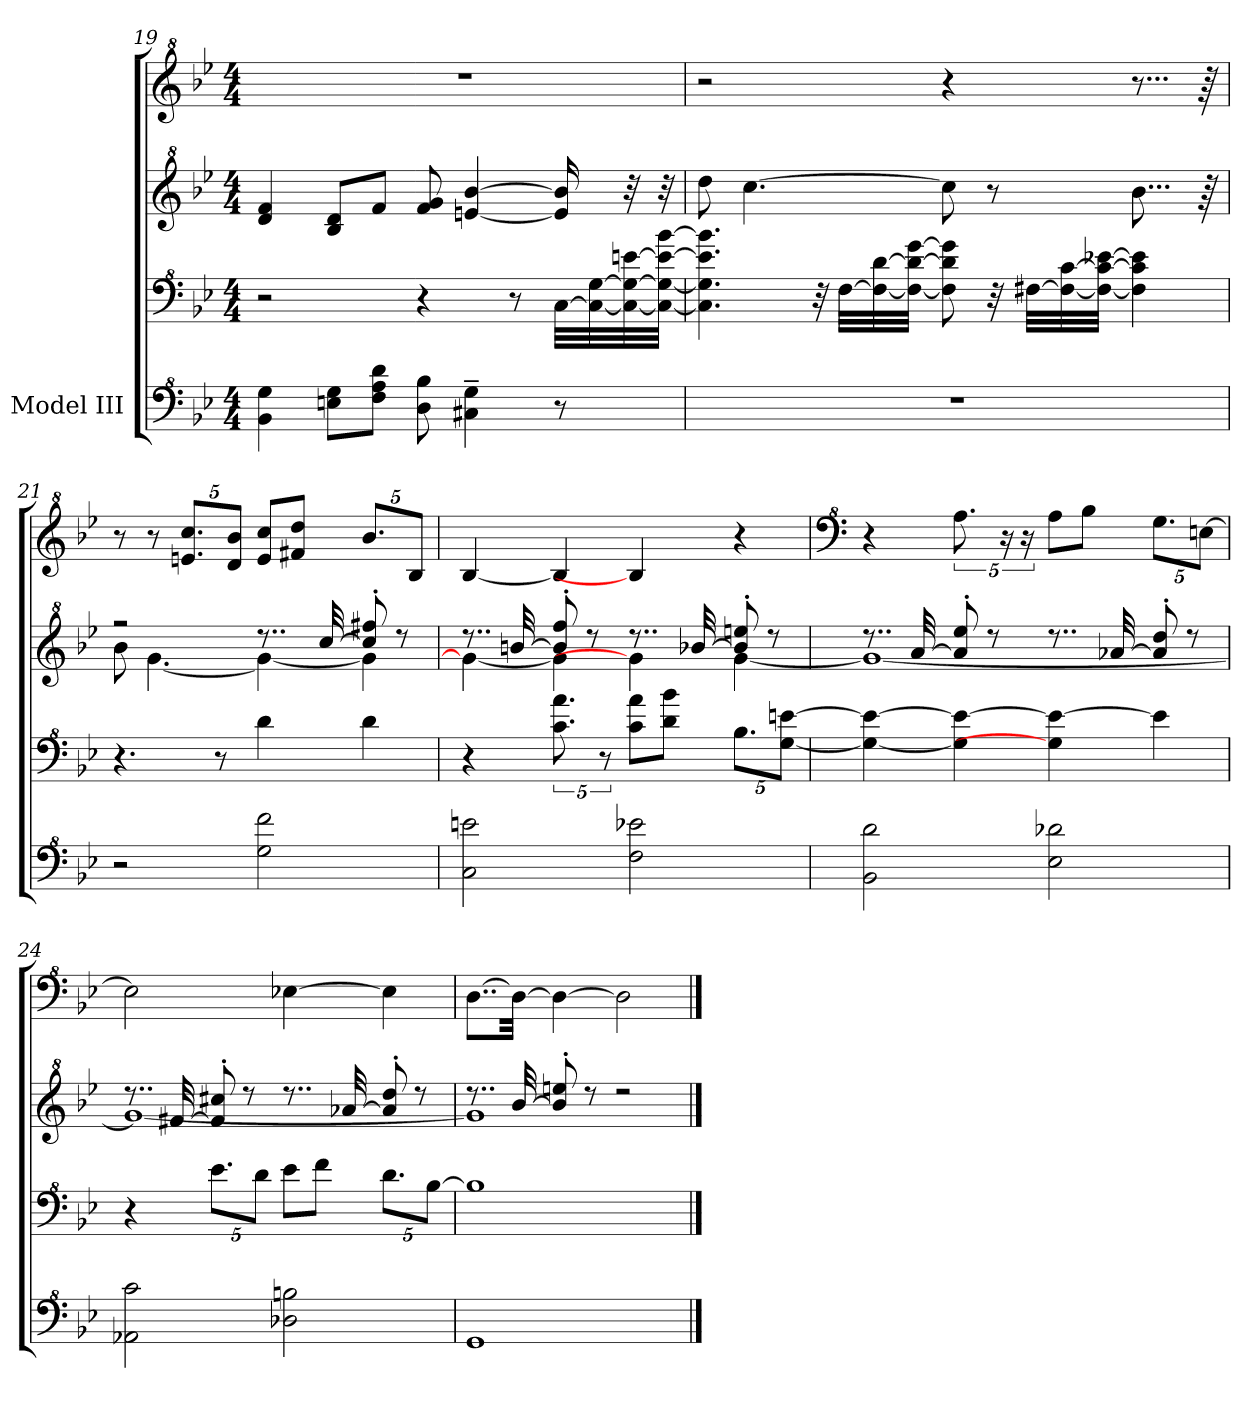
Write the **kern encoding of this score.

**kern	**kern	**kern	**kern
*part1	*part1	*part1	*part1
*staff4	*staff3	*staff2	*staff1
*I"Model III	*	*	*
*clefF^4	*clefF^4	*clefG^2	*clefG^2
*k[b-e-]	*k[b-e-]	*k[b-e-]	*k[b-e-]
*M4/4	*M4/4	*M4/4	*M4/4
*MM76	*MM76	*MM76	*MM76
=19	=19	=19	=19
4B-\ 4g\	2r	4dd/ 4ff/	1r
8en\ 8g\L	.	8b-/ 8dd/L	.
8f\ 8a\ 8dd\J	.	8ff/J	.
8d\ 8b-\	4r	8ff/ 8gg/	.
4c#X\~ 4g\~	.	[4een/ [4bb-/	.
.	8r	.	.
8r	[32c\LLL	16ee/] 16bb-/]	.
.	32c\_ [32g\	.	.
.	32c\_ 32g\_ [32een\	32r	.
.	32c\_ 32g\_ 32ee\_ [32bb-\JJJ	32r	.
!!LO:LB:g=z
=20	=20	=20	=20
*	*	*	*MM74
1r	4.c\] 4.g\] 4.ee\] 4.bb-\]	8ddd\	2r
.	.	[4.ccc\	.
.	32r	.	.
.	[32f\LLL	.	.
.	32f\_ [32dd\	.	.
.	32f\_ 32dd\_ [32gg\JJJ	.	.
*	*	*	*MM68
.	8f\] 8dd\] 8gg\]	8ccc\]	4r
.	32r	8r	.
.	[32f#X\LLL	.	.
.	32f#\_ [32cc\	.	.
.	32f#\_ 32cc\_ [32ee-X\JJJ	.	.
*	*	*	*MM60
.	4f#\] 4cc\] 4ee-\]	8...bb-\	8...r
*	*	*	*MM30
.	.	64r	64r
=21	=21	=21	=21
*	*	*	*MM50
*	*	*^	*
2r	4.r	2r	8bb-\	8r
*	*	*	*	*MM80
.	.	.	[4.gg\	8r
*	*	*	*	*Xbrackettup
.	.	.	.	10.een/ 10.ccc/L
.	8r	.	.	.
.	.	.	.	10dd/ 10bb-/J
2g\ 2ff\	4dd\	8..r	4gg\_	8ee/ 8ccc/L
.	.	.	.	8ff#X/ 8ddd/J
.	.	[32ccc/	.	.
.	4dd\	8ccc/]' 8fff#X/'	4gg\]	10.bb-/L
.	.	8r	.	.
.	.	.	.	10b-/J
!!LO:PB:g=z
=22	=22	=22	=22	=22
2c\ 2een\	4r	8..r	4gg\_	[4b-/
.	.	[32bbn/	.	.
.	10.cc\ 10.aa\	8bb/]' 8fff/'	4gg\]	4b-/]
.	.	8r	.	.
.	10r	.	.	.
2f\ 2ee-X\	8cc\ 8aa\L	8..r	4gg\]	4b-/]
.	8dd\ 8bb-\J	.	.	.
.	.	[32bb-X/	.	.
*	*Xbrackettup	*	*	*
.	10.b-\L	8bb-/]' 8eeen/'	[4gg\	4r
.	.	8r	.	.
.	[10g\ [10een\J	.	.	.
=23	=23	=23	=23	=23
*	*	*	*	*clefF^4
*	*	*	*	*MM76
2B-\ 2dd\	4g\_ 4ee\_	8..r	1gg_	4r
.	.	[32aa/	.	.
*	*	*	*	*brackettup
.	4g\] 4ee\_	8aa/]' 8eee-/'	.	10.a\
.	.	8r	.	.
.	.	.	.	20r
.	.	.	.	20r
2e-\ 2dd-X\	4g\] 4ee\_	8..r	.	8a\L
.	.	.	.	8b-\J
.	.	[32aa-X/	.	.
*	*	*	*	*Xbrackettup
*	*	*	*	*MM72
.	4ee\]	8aa-/]' 8ddd/'	.	10.g\L
.	.	8r	.	.
.	.	.	.	[10en\J
!!LO:LB:g=z
=24	=24	=24	=24	=24
2A-X\ 2cc\	4r	8..r	1gg_	2e\]
.	.	[32ff#X/	.	.
.	10.ee-\L	8ff#/]' 8ccc#X/'	.	.
.	.	8r	.	.
.	10dd\J	.	.	.
*	*	*	*	*MM68
2d-X\ 2bn\	8ee-\L	8..r	.	[4e-X\
.	8ff\J	.	.	.
.	.	[32aa-X/	.	.
*	*	*	*	*MM60
.	10.dd\L	8aa-/]' 8ddd/'	.	4e-\]
.	.	8r	.	.
.	[10b-\J	.	.	.
=25	=25	=25	=25	=25
1G	1b-]	8..r	1gg]	[8..d\L
*	*	*	*	*MM68
.	.	[32bb-/	.	32d\Jkk_
.	.	8bb-/]' 8eeen/'	.	4d\_
.	.	8r	.	.
*	*	*	*	*MM30
.	.	2r	.	2d\]
*	*	*v	*v	*
==	==	==	==
*-	*-	*-	*-
